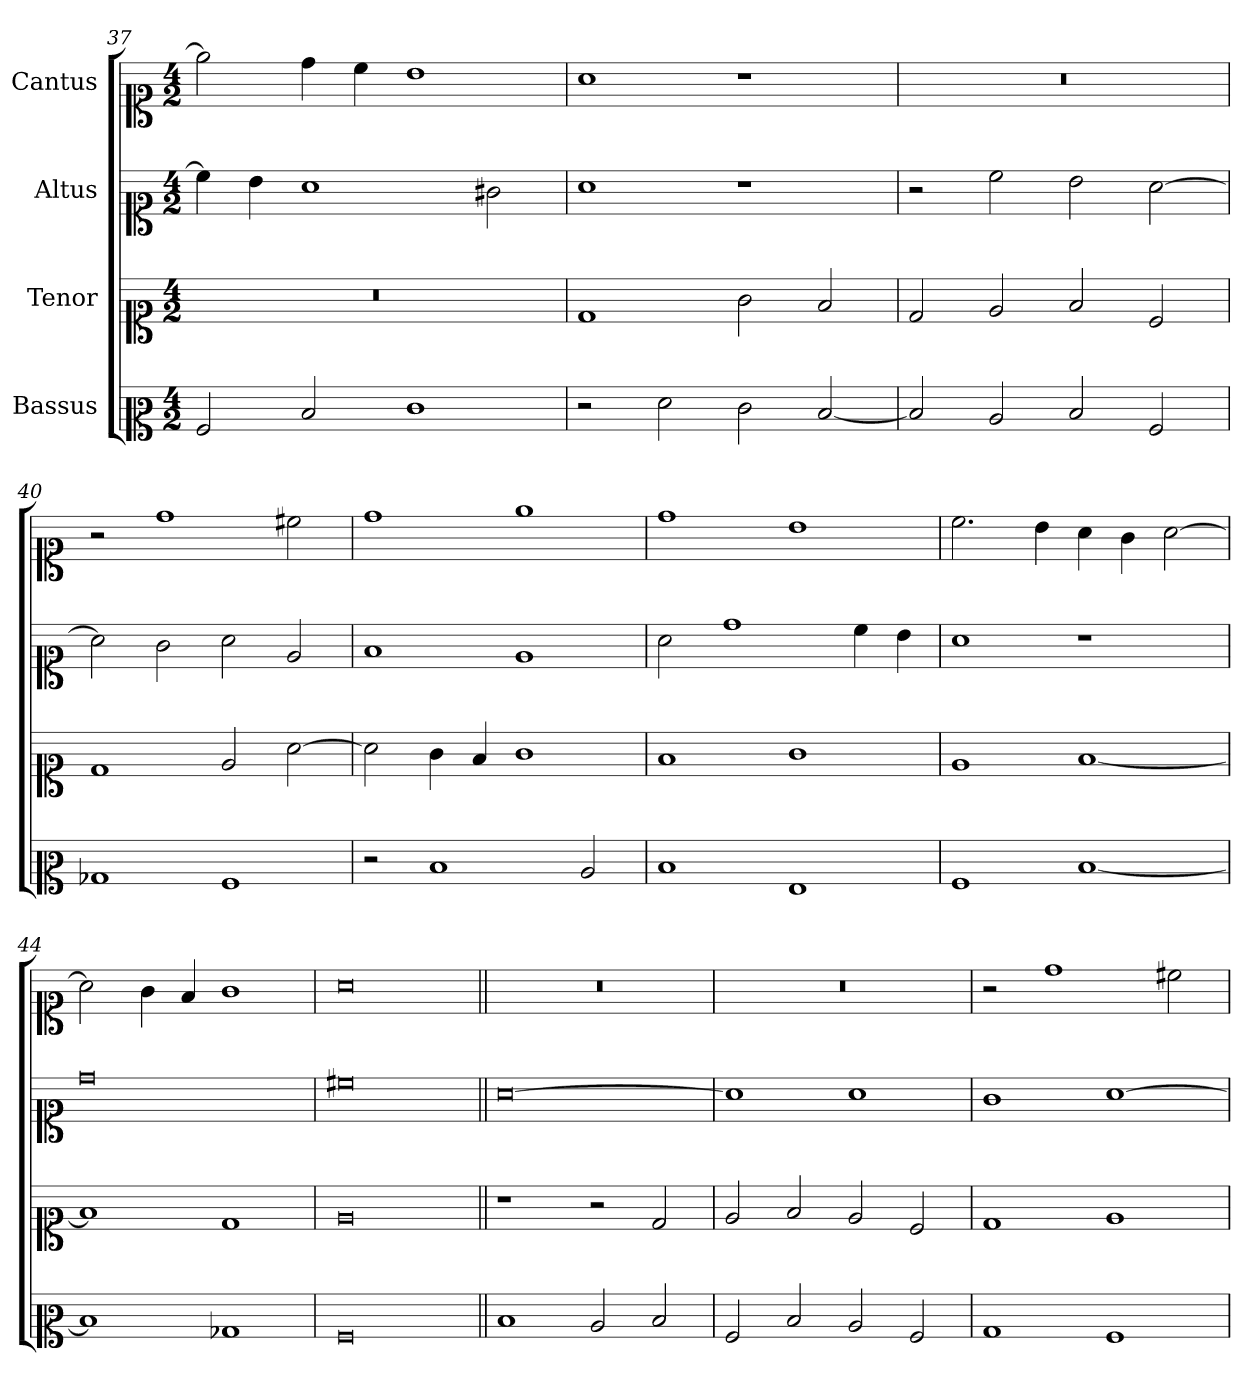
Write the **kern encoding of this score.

**kern	**kern	**kern	**kern
*part4	*part3	*part2	*part1
*staff4	*staff3	*staff2	*staff1
*I"Bassus	*I"Tenor	*I"Altus	*I"Cantus
*clefC2	*clefC1	*clefC1	*clefC1
*k[]	*k[]	*k[]	*k[]
*M4/2	*M4/2	*M4/2	*M4/2
=37	=37	=37	=37
2A/	0r	4cc\]	2ee\]
.	.	4b\	.
2d/	.	1a\	4dd\
.	.	.	4cc\
1e\	.	.	1b\
.	.	2g#X\	.
=38	=38	=38	=38
2r	1d/	1a\	1a\
2f\	.	.	.
2e\	2g\	1r	1r
[2d/	2f/	.	.
=39	=39	=39	=39
2d/]	2d/	2r	0r
2c/	2e/	2cc\	.
2d/	2f/	2b\	.
2A/	2c/	[2a\	.
=40	=40	=40	=40
1B-X/	1d/	2a\]	2r
.	.	2g\	1dd\
1A/	2e/	2a\	.
.	[2a\	2e/	2cc#X\
=41	=41	=41	=41
2r	2a\]	1f/	1dd\
1d/	4g\	.	.
.	4f/	.	.
.	1g\	1e/	1ee\
2c/	.	.	.
=42	=42	=42	=42
1d/	1f/	2a\	1dd\
.	.	1dd\	.
1G/	1g\	.	1b\
.	.	4cc\	.
.	.	4b\	.
=43	=43	=43	=43
1A/	1e/	1a\	2.cc\
.	.	.	4b\
[1d/	[1f/	1r	4a\
.	.	.	4g\
.	.	.	[2a\
=44	=44	=44	=44
1d/]	1f/]	0dd\	2a\]
.	.	.	4g\
.	.	.	4f/
1B-X/	1d/	.	1g\
=45	=45	=45	=45
0A/	0e/	0cc#X\	0a\
=46||	=46||	=46||	=46||
1d/	1r	[0a\	0r
2c/	2r	.	.
2d/	2d/	.	.
=47	=47	=47	=47
2A/	2e/	1a\]	0r
2d/	2f/	.	.
2c/	2e/	1a\	.
2A/	2c/	.	.
=48	=48	=48	=48
1B/	1d/	1g\	2r
.	.	.	1dd\
1A/	1e/	[1a\	.
.	.	.	2cc#X\
=	=	=	=
*-	*-	*-	*-
